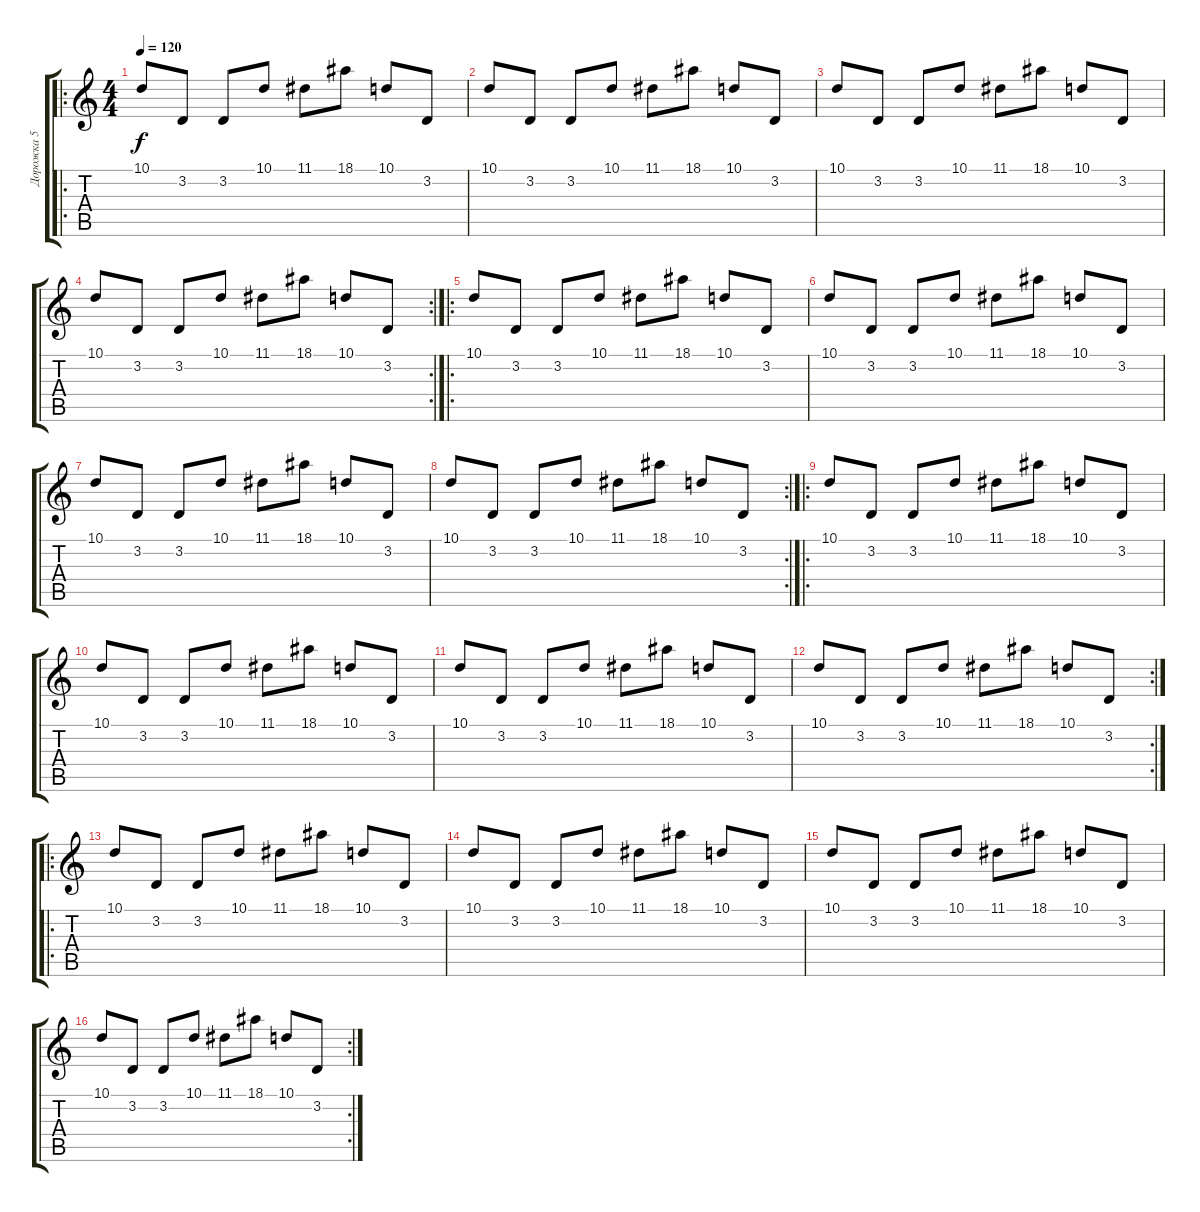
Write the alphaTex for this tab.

\track ("Дорожка 5" "Дорожка 5") {instrument lead2sawtooth}
\staff {score tabs}
\tuning (E4 B3 G3 D3 A2 D2) {hide}
\ro
\ts (4 4)
\tempo 120
\clef g2
\ks c
10.1.8{dy f} 3.2.8 3.2.8 10.1.8 11.1.8 18.1.8 10.1.8 3.2.8 |
10.1.8 3.2.8 3.2.8 10.1.8 11.1.8 18.1.8 10.1.8 3.2.8 |
10.1.8 3.2.8 3.2.8 10.1.8 11.1.8 18.1.8 10.1.8 3.2.8 |
\rc 2
10.1.8 3.2.8 3.2.8 10.1.8 11.1.8 18.1.8 10.1.8 3.2.8 |
\ro
10.1.8 3.2.8 3.2.8 10.1.8 11.1.8 18.1.8 10.1.8 3.2.8 |
10.1.8 3.2.8 3.2.8 10.1.8 11.1.8 18.1.8 10.1.8 3.2.8 |
10.1.8 3.2.8 3.2.8 10.1.8 11.1.8 18.1.8 10.1.8 3.2.8 |
\rc 2
10.1.8 3.2.8 3.2.8 10.1.8 11.1.8 18.1.8 10.1.8 3.2.8 |
\ro
10.1.8 3.2.8 3.2.8 10.1.8 11.1.8 18.1.8 10.1.8 3.2.8 |
10.1.8 3.2.8 3.2.8 10.1.8 11.1.8 18.1.8 10.1.8 3.2.8 |
10.1.8 3.2.8 3.2.8 10.1.8 11.1.8 18.1.8 10.1.8 3.2.8 |
\rc 2
10.1.8 3.2.8 3.2.8 10.1.8 11.1.8 18.1.8 10.1.8 3.2.8 |
\ro
10.1.8 3.2.8 3.2.8 10.1.8 11.1.8 18.1.8 10.1.8 3.2.8 |
10.1.8 3.2.8 3.2.8 10.1.8 11.1.8 18.1.8 10.1.8 3.2.8 |
10.1.8 3.2.8 3.2.8 10.1.8 11.1.8 18.1.8 10.1.8 3.2.8 |
\rc 2
10.1.8 3.2.8 3.2.8 10.1.8 11.1.8 18.1.8 10.1.8 3.2.8
